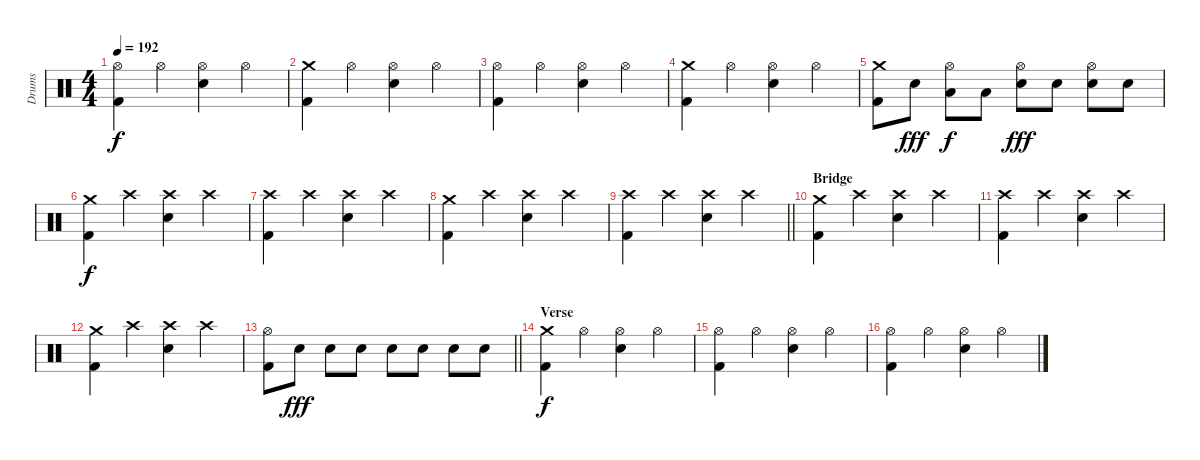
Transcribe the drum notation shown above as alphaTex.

\track ("Drums" "Drums") {instrument percussion}
\staff {score}
\articulation defaults
\ts (4 4)
\tempo 192
\clef neutral
\ks c
("Kick (hit) 2" "Hi-Hat (open)").4{dy f} "Hi-Hat (open)".4 ("Electric Snare (hit)" "Hi-Hat (open)").4 "Hi-Hat (open)".4 |
("Kick (hit) 2" "Crash medium (hit)").4 "Hi-Hat (open)".4 ("Electric Snare (hit)" "Hi-Hat (open)").4 "Hi-Hat (open)".4 |
("Kick (hit) 2" "Hi-Hat (open)").4 "Hi-Hat (open)".4 ("Electric Snare (hit)" "Hi-Hat (open)").4 "Hi-Hat (open)".4 |
("Kick (hit) 2" "Crash medium (hit)").4 "Hi-Hat (open)".4 ("Electric Snare (hit)" "Hi-Hat (open)").4 "Hi-Hat (open)".4 |
("Kick (hit) 2" "Crash medium (hit)").8 "Electric Snare (hit)".8{dy fff} ("Low Tom (hit)" "Hi-Hat (open)").8{dy f} "Low Tom (hit)".8 ("Electric Snare (hit)" "Hi-Hat (open)").8{dy fff} "Electric Snare (hit)".8 ("Electric Snare (hit)" "Hi-Hat (open)").8 "Electric Snare (hit)".8 |
("Kick (hit) 2" "Crash medium (hit)").4{dy f} "Crash high (hit)".4 ("Electric Snare (hit)" "Crash high (hit)").4 "Crash high (hit)".4 |
("Kick (hit) 2" "Crash high (hit)").4 "Crash high (hit)".4 ("Electric Snare (hit)" "Crash high (hit)").4 "Crash high (hit)".4 |
("Kick (hit) 2" "Crash medium (hit)").4 "Crash high (hit)".4 ("Electric Snare (hit)" "Crash high (hit)").4 "Crash high (hit)".4 |
\barLineRight lightlight
("Kick (hit) 2" "Crash high (hit)").4 "Crash high (hit)".4 ("Electric Snare (hit)" "Crash high (hit)").4 "Crash high (hit)".4 |
\section ("" "Bridge")
("Kick (hit) 2" "Crash medium (hit)").4 "Crash high (hit)".4 ("Electric Snare (hit)" "Crash high (hit)").4 "Crash high (hit)".4 |
("Kick (hit) 2" "Crash high (hit)").4 "Crash high (hit)".4 ("Electric Snare (hit)" "Crash high (hit)").4 "Crash high (hit)".4 |
("Kick (hit) 2" "Crash medium (hit)").4 "Crash high (hit)".4 ("Electric Snare (hit)" "Crash high (hit)").4 "Crash high (hit)".4 |
\barLineRight lightlight
("Kick (hit) 2" "Hi-Hat (open)").8 "Electric Snare (hit)".8{dy fff} "Electric Snare (hit)".8 "Electric Snare (hit)".8 "Electric Snare (hit)".8 "Electric Snare (hit)".8 "Electric Snare (hit)".8 "Electric Snare (hit)".8 |
\section ("" "Verse")
("Kick (hit) 2" "Crash medium (hit)").4{dy f} "Hi-Hat (open)".4 ("Electric Snare (hit)" "Hi-Hat (open)").4 "Hi-Hat (open)".4 |
("Kick (hit) 2" "Hi-Hat (open)").4 "Hi-Hat (open)".4 ("Electric Snare (hit)" "Hi-Hat (open)").4 "Hi-Hat (open)".4 |
("Kick (hit) 2" "Hi-Hat (open)").4 "Hi-Hat (open)".4 ("Electric Snare (hit)" "Hi-Hat (open)").4 "Hi-Hat (open)".4
